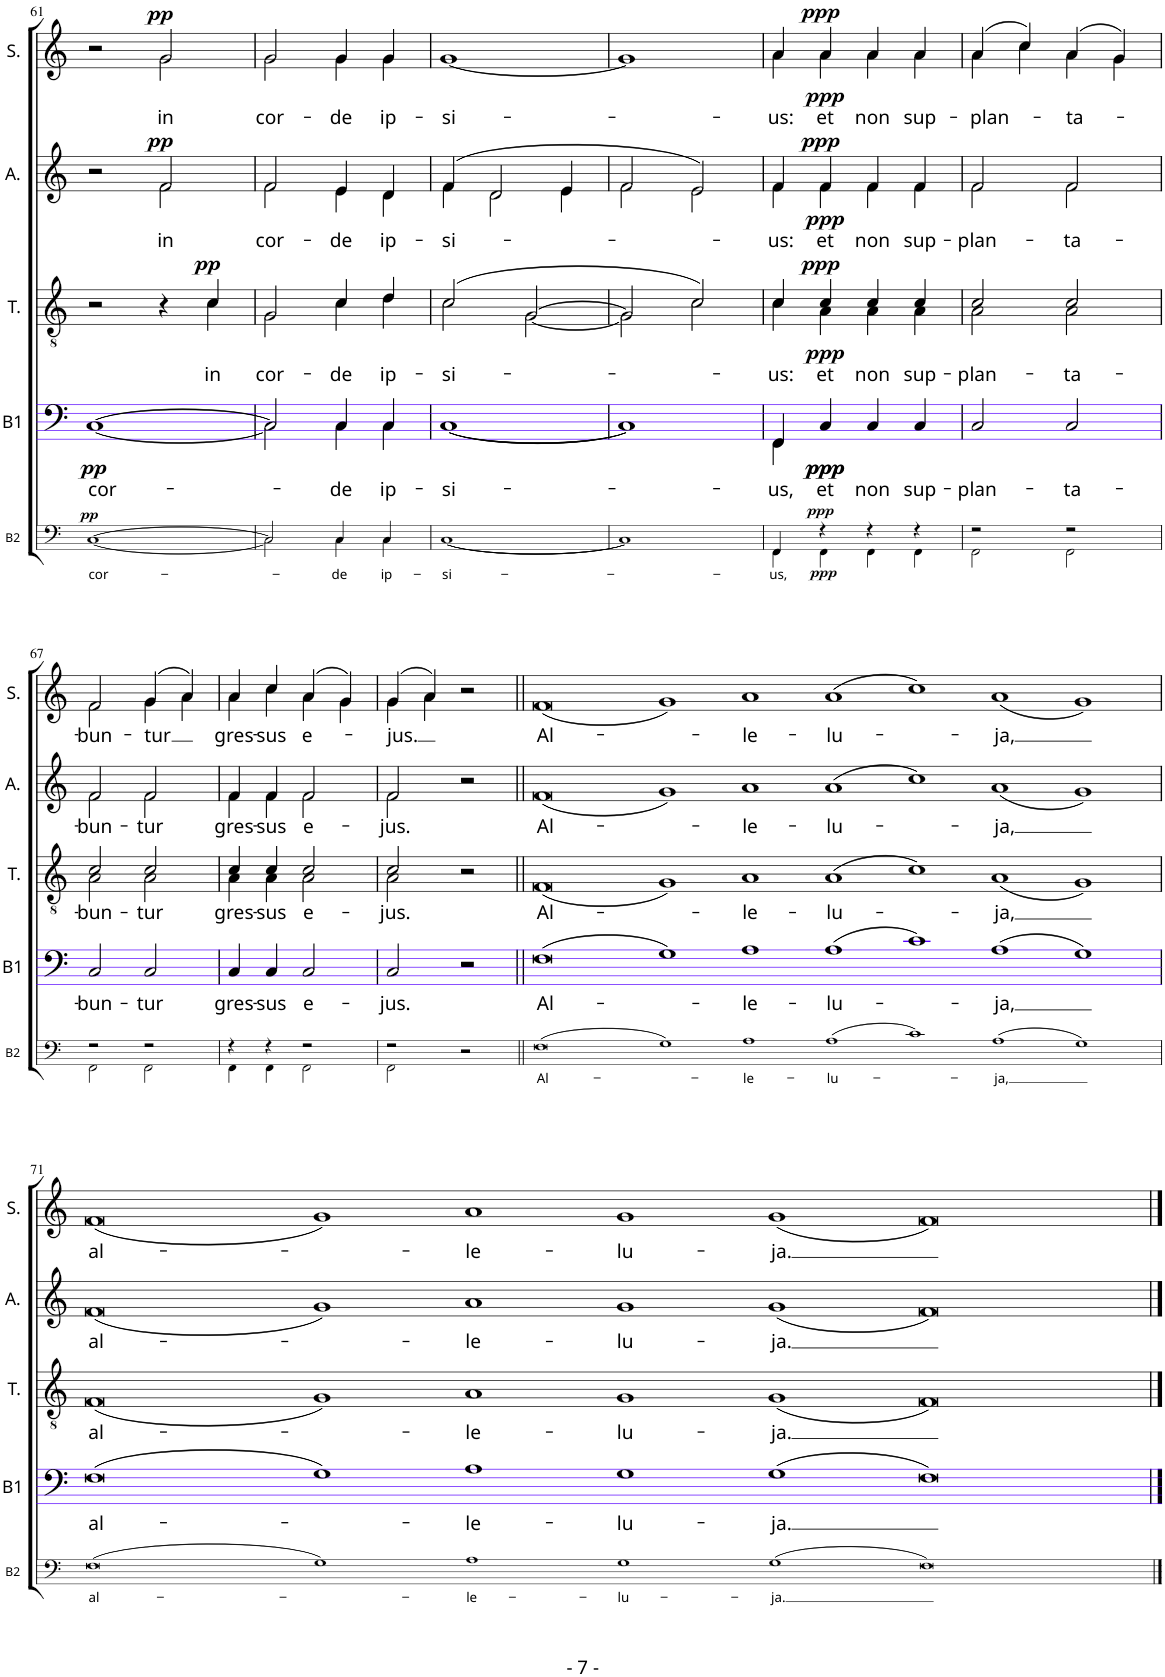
**kern	**text	**dynam	**kern	**text	**dynam	**kern	**text	**dynam	**kern	**text	**dynam	**kern	**text	**dynam
*part5	*part5	*part5	*part4	*part4	*part4	*part3	*part3	*part3	*part2	*part2	*part2	*part1	*part1	*part1
*staff5	*staff5	*staff5	*staff4	*staff4	*staff4	*staff3	*staff3	*staff3	*staff2	*staff2	*staff2	*staff1	*staff1	*staff1
*I"Basse 2	*	*	*I"Basse 1	*	*	*I"Ténor	*	*	*I"Alto	*	*	*I"Soprano	*	*
*I'B2	*	*	*I'B1	*	*	*I'T.	*	*	*I'A.	*	*	*I'S.	*	*
!!LO:PB:g=z
*clefF4	*	*	*clefF4	*	*	*clefGv2	*	*	*clefG2	*	*	*clefG2	*	*
*k[]	*	*	*k[]	*	*	*k[]	*	*	*k[]	*	*	*k[]	*	*
*M2/2	*	*	*M2/2	*	*	*M2/2	*	*	*M2/2	*	*	*M2/2	*	*
*met(c|)	*	*	*met(c|)	*	*	*met(c|)	*	*	*met(c|)	*	*	*met(c|)	*	*
=61	=61	=61	=61	=61	=61	=61	=61	=61	=61	=61	=61	=61	=61	=61
!	!LO:LY:b	!LO:DY:a	!	!LO:LY:b	!LO:DY:b	!	!	!	!	!	!	!	!	!
*^	*	*	*^	*	*	*^	*	*	*^	*	*	*^	*	*
[1C	[1C	cor-	pp	[1C	[1C	cor-	pp	2r	2ryy	.	.	2r	2ryy	.	.	2r	2ryy	.	.
!	!	!	!	!	!	!	!	!	!	!	!	!	!	!LO:LY:b	!LO:DY:a	!	!	!LO:LY:b	!LO:DY:a
.	.	.	.	.	.	.	.	4r	4ryy	.	.	2f/	2f\	in	pp	2g/	2g\	in	pp
!	!	!	!	!	!	!	!	!	!	!LO:LY:b	!LO:DY:a	!	!	!	!	!	!	!	!
.	.	.	.	.	.	.	.	4c/	4c\	in	pp	.	.	.	.	.	.	.	.
=62	=62	=62	=62	=62	=62	=62	=62	=62	=62	=62	=62	=62	=62	=62	=62	=62	=62	=62	=62
!	!	!	!	!	!	!	!	!	!	!LO:LY:b	!	!	!	!LO:LY:b	!	!	!	!LO:LY:b	!
2C/]	2C\]	.	.	2C/]	2C\]	.	.	2G/	2G\	cor-	.	2f/	2f\	cor-	.	2g/	2g\	cor-	.
!	!	!LO:LY:b	!	!	!	!LO:LY:b	!	!	!	!LO:LY:b	!	!	!	!LO:LY:b	!	!	!	!LO:LY:b	!
4C/	4C\	-de	.	4C/	4C\	-de	.	4c/	4c\	-de	.	4e/	4e\	-de	.	4g/	4g\	-de	.
!	!	!LO:LY:b	!	!	!	!LO:LY:b	!	!	!	!LO:LY:b	!	!	!	!LO:LY:b	!	!	!	!LO:LY:b	!
4C/	4C\	ip-	.	4C/	4C\	ip-	.	4d/	4d\	ip-	.	4d/	4d\	ip-	.	4g/	4g\	ip-	.
=63	=63	=63	=63	=63	=63	=63	=63	=63	=63	=63	=63	=63	=63	=63	=63	=63	=63	=63	=63
!	!	!LO:LY:b	!	!	!	!LO:LY:b	!	!	!	!LO:LY:b	!	!	!	!LO:LY:b	!	!	!	!LO:LY:b	!
[1C	[1C	-si-	.	[1C	[1C	-si-	.	(2c/	2c\	-si-	.	(4f/	4f\	-si-	.	[1g	[1g	-si-	.
.	.	.	.	.	.	.	.	.	.	.	.	2d/	2d\	.	.	.	.	.	.
.	.	.	.	.	.	.	.	[2G/	[2G\	.	.	.	.	.	.	.	.	.	.
.	.	.	.	.	.	.	.	.	.	.	.	4e/	4e\	.	.	.	.	.	.
=64	=64	=64	=64	=64	=64	=64	=64	=64	=64	=64	=64	=64	=64	=64	=64	=64	=64	=64	=64
1C]	1C]	.	.	1C]	1C]	.	.	2G/]	2G\]	.	.	2f/	2f\	.	.	1g]	1g]	.	.
.	.	.	.	.	.	.	.	2c/)	2c\	.	.	2e/)	2e\	.	.	.	.	.	.
=65	=65	=65	=65	=65	=65	=65	=65	=65	=65	=65	=65	=65	=65	=65	=65	=65	=65	=65	=65
!	!	!LO:LY:b	!	!	!	!LO:LY:b	!	!	!	!LO:LY:b	!	!	!	!LO:LY:b	!	!	!	!LO:LY:b	!
4FF/	4FF\	-us,	.	4FF/	4FF\	-us,	.	4c/	4c\	-us:	.	4f/	4f\	-us:	.	4a/	4a\	-us:	.
!	!	!	!LO:DY:a	!	!	!LO:LY:b	!	!	!	!LO:LY:b	!	!	!	!LO:LY:b	!	!	!	!LO:LY:b	!
!	!	!	!LO:DY:n=1:b	!	!	!	!LO:DY:b	!	!	!	!	!	!	!	!	!	!	!	!
!	!	!	!	!	!	!	!LO:DY:n=1:b	!	!	!	!LO:DY:a	!	!	!	!	!	!	!	!
!	!	!	!	!	!	!	!	!	!	!	!LO:DY:n=1:b	!	!	!	!LO:DY:a	!	!	!	!
!	!	!	!	!	!	!	!	!	!	!	!	!	!	!	!LO:DY:n=1:b	!	!	!	!LO:DY:a
!	!	!	!	!	!	!	!	!	!	!	!	!	!	!	!	!	!	!	!LO:DY:n=1:b
4r	4FF\	.	ppp ppp	4C/	2.ryy	et	ppp ppp	4c/	4A\	et	ppp ppp	4f/	4f\	et	ppp ppp	4a/	4a\	et	ppp ppp
!	!	!	!	!	!	!LO:LY:b	!	!	!	!LO:LY:b	!	!	!	!LO:LY:b	!	!	!	!LO:LY:b	!
4r	4FF\	.	.	4C/	.	non	.	4c/	4A\	non	.	4f/	4f\	non	.	4a/	4a\	non	.
!	!	!	!	!	!	!LO:LY:b	!	!	!	!LO:LY:b	!	!	!	!LO:LY:b	!	!	!	!LO:LY:b	!
4r	4FF\	.	.	4C/	.	sup-	.	4c/	4A\	sup-	.	4f/	4f\	sup-	.	4a/	4a\	sup-	.
*	*	*	*	*v	*v	*	*	*	*	*	*	*	*	*	*	*	*	*	*
=66	=66	=66	=66	=66	=66	=66	=66	=66	=66	=66	=66	=66	=66	=66	=66	=66	=66	=66
!	!	!	!	!	!LO:LY:b	!	!	!	!LO:LY:b	!	!	!	!LO:LY:b	!	!	!	!LO:LY:b	!
2r	2FF\	.	.	2C/	-plan-	.	2c/	2A\	-plan-	.	2f/	2f\	-plan-	.	(4a/	4a\	-plan-	.
.	.	.	.	.	.	.	.	.	.	.	.	.	.	.	4cc/)	4cc\	.	.
!	!	!	!	!	!LO:LY:b	!	!	!	!LO:LY:b	!	!	!	!LO:LY:b	!	!	!	!LO:LY:b	!
2r	2FF\	.	.	2C/	-ta-	.	2c/	2A\	-ta-	.	2f/	2f\	-ta-	.	(4a/	4a\	-ta-	.
.	.	.	.	.	.	.	.	.	.	.	.	.	.	.	4g/)	4g\	.	.
!!LO:LB:g=z	!!
=67	=67	=67	=67	=67	=67	=67	=67	=67	=67	=67	=67	=67	=67	=67	=67	=67	=67	=67
!	!	!	!	!	!LO:LY:b	!	!	!	!LO:LY:b	!	!	!	!LO:LY:b	!	!	!	!LO:LY:b	!
2r	2FF\	.	.	2C/	-bun-	.	2c/	2A\	-bun-	.	2f/	2f\	-bun-	.	2f/	2f\	-bun-	.
!	!	!	!	!	!LO:LY:b	!	!	!	!LO:LY:b	!	!	!	!LO:LY:b	!	!	!	!LO:LY:b	!
2r	2FF\	.	.	2C/	-tur	.	2c/	2A\	-tur	.	2f/	2f\	-tur	.	(4g/	4g\	-tur	.
.	.	.	.	.	.	.	.	.	.	.	.	.	.	.	4a/)	4a\	.	.
=68	=68	=68	=68	=68	=68	=68	=68	=68	=68	=68	=68	=68	=68	=68	=68	=68	=68	=68
!	!	!	!	!	!LO:LY:b	!	!	!	!LO:LY:b	!	!	!	!LO:LY:b	!	!	!	!LO:LY:b	!
4r	4FF\	.	.	4C/	gres-	.	4c/	4A\	gres-	.	4f/	4f\	gres-	.	4a/	4a\	gres-	.
!	!	!	!	!	!LO:LY:b	!	!	!	!LO:LY:b	!	!	!	!LO:LY:b	!	!	!	!LO:LY:b	!
4r	4FF\	.	.	4C/	-sus	.	4c/	4A\	-sus	.	4f/	4f\	-sus	.	4cc/	4cc\	-sus	.
!	!	!	!	!	!LO:LY:b	!	!	!	!LO:LY:b	!	!	!	!LO:LY:b	!	!	!	!LO:LY:b	!
2r	2FF\	.	.	2C/	e-	.	2c/	2A\	e-	.	2f/	2f\	e-	.	(4a/	4a\	e-	.
.	.	.	.	.	.	.	.	.	.	.	.	.	.	.	4g/)	4g\	.	.
=69	=69	=69	=69	=69	=69	=69	=69	=69	=69	=69	=69	=69	=69	=69	=69	=69	=69	=69
!	!	!	!	!	!LO:LY:b	!	!	!	!LO:LY:b	!	!	!	!LO:LY:b	!	!	!	!LO:LY:b	!
*	*	*	*	*^	*	*	*	*	*	*	*	*	*	*	*	*	*	*
2r	2FF\	.	.	2C/	2ryy	-jus.	.	2c/	2A\	-jus.	.	2f/	2f\	-jus.	.	(4g/	4g\	-jus.	.
.	.	.	.	.	.	.	.	.	.	.	.	.	.	.	.	4a/)	4a\	.	.
2r	2ryy	.	.	2r	2ryy	.	.	2r	2ryy	.	.	2r	2ryy	.	.	2r	2ryy	.	.
=70||	=70||	=70||	=70||	=70||	=70||	=70||	=70||	=70||	=70||	=70||	=70||	=70||	=70||	=70||	=70||	=70||	=70||	=70||	=70||
*M8/1	*	*	*	*M8/1	*	*	*	*M8/1	*	*	*	*M8/1	*	*	*	*M8/1	*	*	*
!	!	!LO:LY:b	!	!	!	!LO:LY:b	!	!	!	!LO:LY:b	!	!	!	!LO:LY:b	!	!	!	!LO:LY:b	!
(0F	0F	Al-	.	(0F	0F	Al-	.	(0F	0F	Al-	.	(0f	0f	Al-	.	(0f	0f	Al-	.
1G)	1G	.	.	1G)	1G	.	.	1G)	1G	.	.	1g)	1g	.	.	1g)	1g	.	.
!	!	!LO:LY:b	!	!	!	!LO:LY:b	!	!	!	!LO:LY:b	!	!	!	!LO:LY:b	!	!	!	!LO:LY:b	!
1A	1A	-le-	.	1A	1A	-le-	.	1A	1A	-le-	.	1a	1a	-le-	.	1a	1a	-le-	.
!	!	!LO:LY:b	!	!	!	!LO:LY:b	!	!	!	!LO:LY:b	!	!	!	!LO:LY:b	!	!	!	!LO:LY:b	!
(1A	1A	-lu-	.	(1A	1A	-lu-	.	(1A	1A	-lu-	.	(1a	1a	-lu-	.	(1a	1a	-lu-	.
1c)	1c	.	.	1c)	1c	.	.	1c)	1c	.	.	1cc)	1cc	.	.	1cc)	1cc	.	.
!	!	!LO:LY:b	!	!	!	!LO:LY:b	!	!	!	!LO:LY:b	!	!	!	!LO:LY:b	!	!	!	!LO:LY:b	!
(1A	1A	-ja,	.	(1A	1A	-ja,	.	(1A	1A	-ja,	.	(1a	1a	-ja,	.	(1a	1a	-ja,	.
1G)	1G	.	.	1G)	1G	.	.	1G)	1G	.	.	1g)	1g	.	.	1g)	1g	.	.
!!LO:LB:g=z	!!
=71	=71	=71	=71	=71	=71	=71	=71	=71	=71	=71	=71	=71	=71	=71	=71	=71	=71	=71	=71
!	!	!LO:LY:b	!	!	!	!LO:LY:b	!	!	!	!LO:LY:b	!	!	!	!LO:LY:b	!	!	!	!LO:LY:b	!
(0F	0F	al-	.	(0F	0F	al-	.	(0F	0F	al-	.	(0f	0f	al-	.	(0f	0f	al-	.
1G)	1G	.	.	1G)	1G	.	.	1G)	1G	.	.	1g)	1g	.	.	1g)	1g	.	.
!	!	!LO:LY:b	!	!	!	!LO:LY:b	!	!	!	!LO:LY:b	!	!	!	!LO:LY:b	!	!	!	!LO:LY:b	!
1A	1A	-le-	.	1A	1A	-le-	.	1A	1A	-le-	.	1a	1a	-le-	.	1a	1a	-le-	.
!	!	!LO:LY:b	!	!	!	!LO:LY:b	!	!	!	!LO:LY:b	!	!	!	!LO:LY:b	!	!	!	!LO:LY:b	!
1G	1G	-lu-	.	1G	1G	-lu-	.	1G	1G	-lu-	.	1g	1g	-lu-	.	1g	1g	-lu-	.
!	!	!LO:LY:b	!	!	!	!LO:LY:b	!	!	!	!LO:LY:b	!	!	!	!LO:LY:b	!	!	!	!LO:LY:b	!
(1G	1G	-ja.	.	(1G	1G	-ja.	.	(1G	1G	-ja.	.	(1g	1g	-ja.	.	(1g	1g	-ja.	.
0F)	0F	.	.	0F)	0F	.	.	0F)	0F	.	.	0f)	0f	.	.	0f)	0f	.	.
*v	*v	*	*	*	*	*	*	*v	*v	*	*	*v	*v	*	*	*v	*v	*	*
*	*	*	*v	*v	*	*	*	*	*	*	*	*	*	*	*
==	==	==	==	==	==	==	==	==	==	==	==	==	==	==
*-	*-	*-	*-	*-	*-	*-	*-	*-	*-	*-	*-	*-	*-	*-
